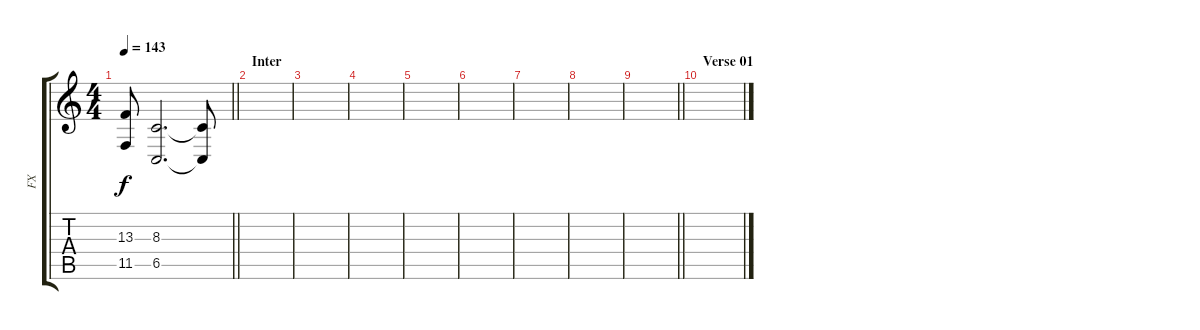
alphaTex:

\track ("FX" "FX") {instrument acousticgrandpiano}
\staff {score tabs}
\tuning (Db4 Ab3 E3 B2 Gb2 B1) {hide}
\ts (4 4)
\tempo 143
\clef g2
\barLineRight lightlight
\ks c
(13.3{t} 11.5{t}).8{dy f} (8.3 6.5).2{d} (8.3{t} 6.5{t}).8 |
\section ("" "Inter")
|
|
|
|
|
|
|
\barLineRight lightlight
|
\section ("" "Verse 01")
